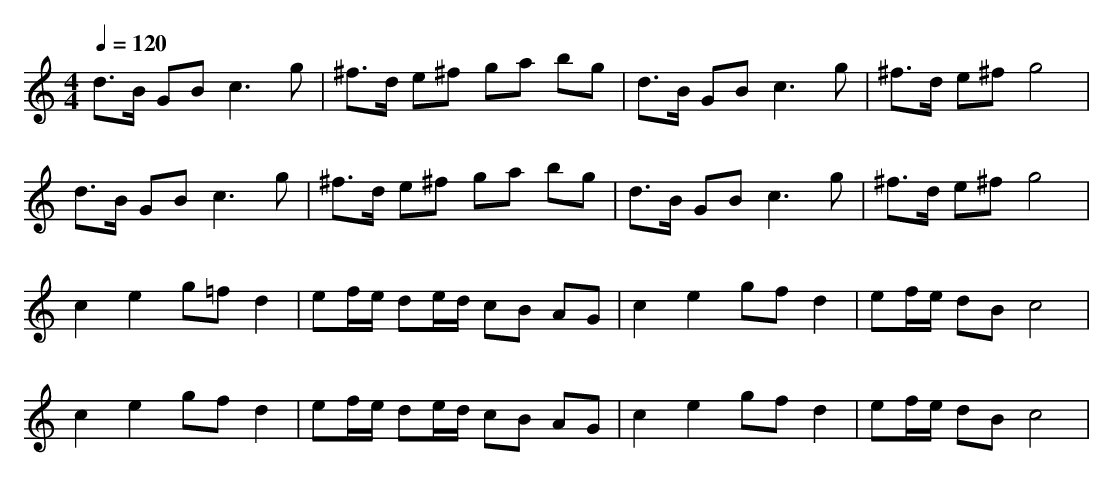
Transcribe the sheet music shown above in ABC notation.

X:1
T:
M: 4/4
L: 1/8
Q:1/4=120
K:C % 0 sharps
d>B GB2<c2g|^f>d e^f ga bg|d>B GB2<c2g|^f>d e^f g4|
d>B GB2<c2g|^f>d e^f ga bg|d>B GB2<c2g|^f>d e^f g4|
c2 e2 g=f d2|ef/2e/2 de/2d/2 cB AG|c2 e2 gf d2|ef/2e/2 dB c4|
c2 e2 gf d2|ef/2e/2 de/2d/2 cB AG|c2 e2 gf d2|ef/2e/2 dB c4|
